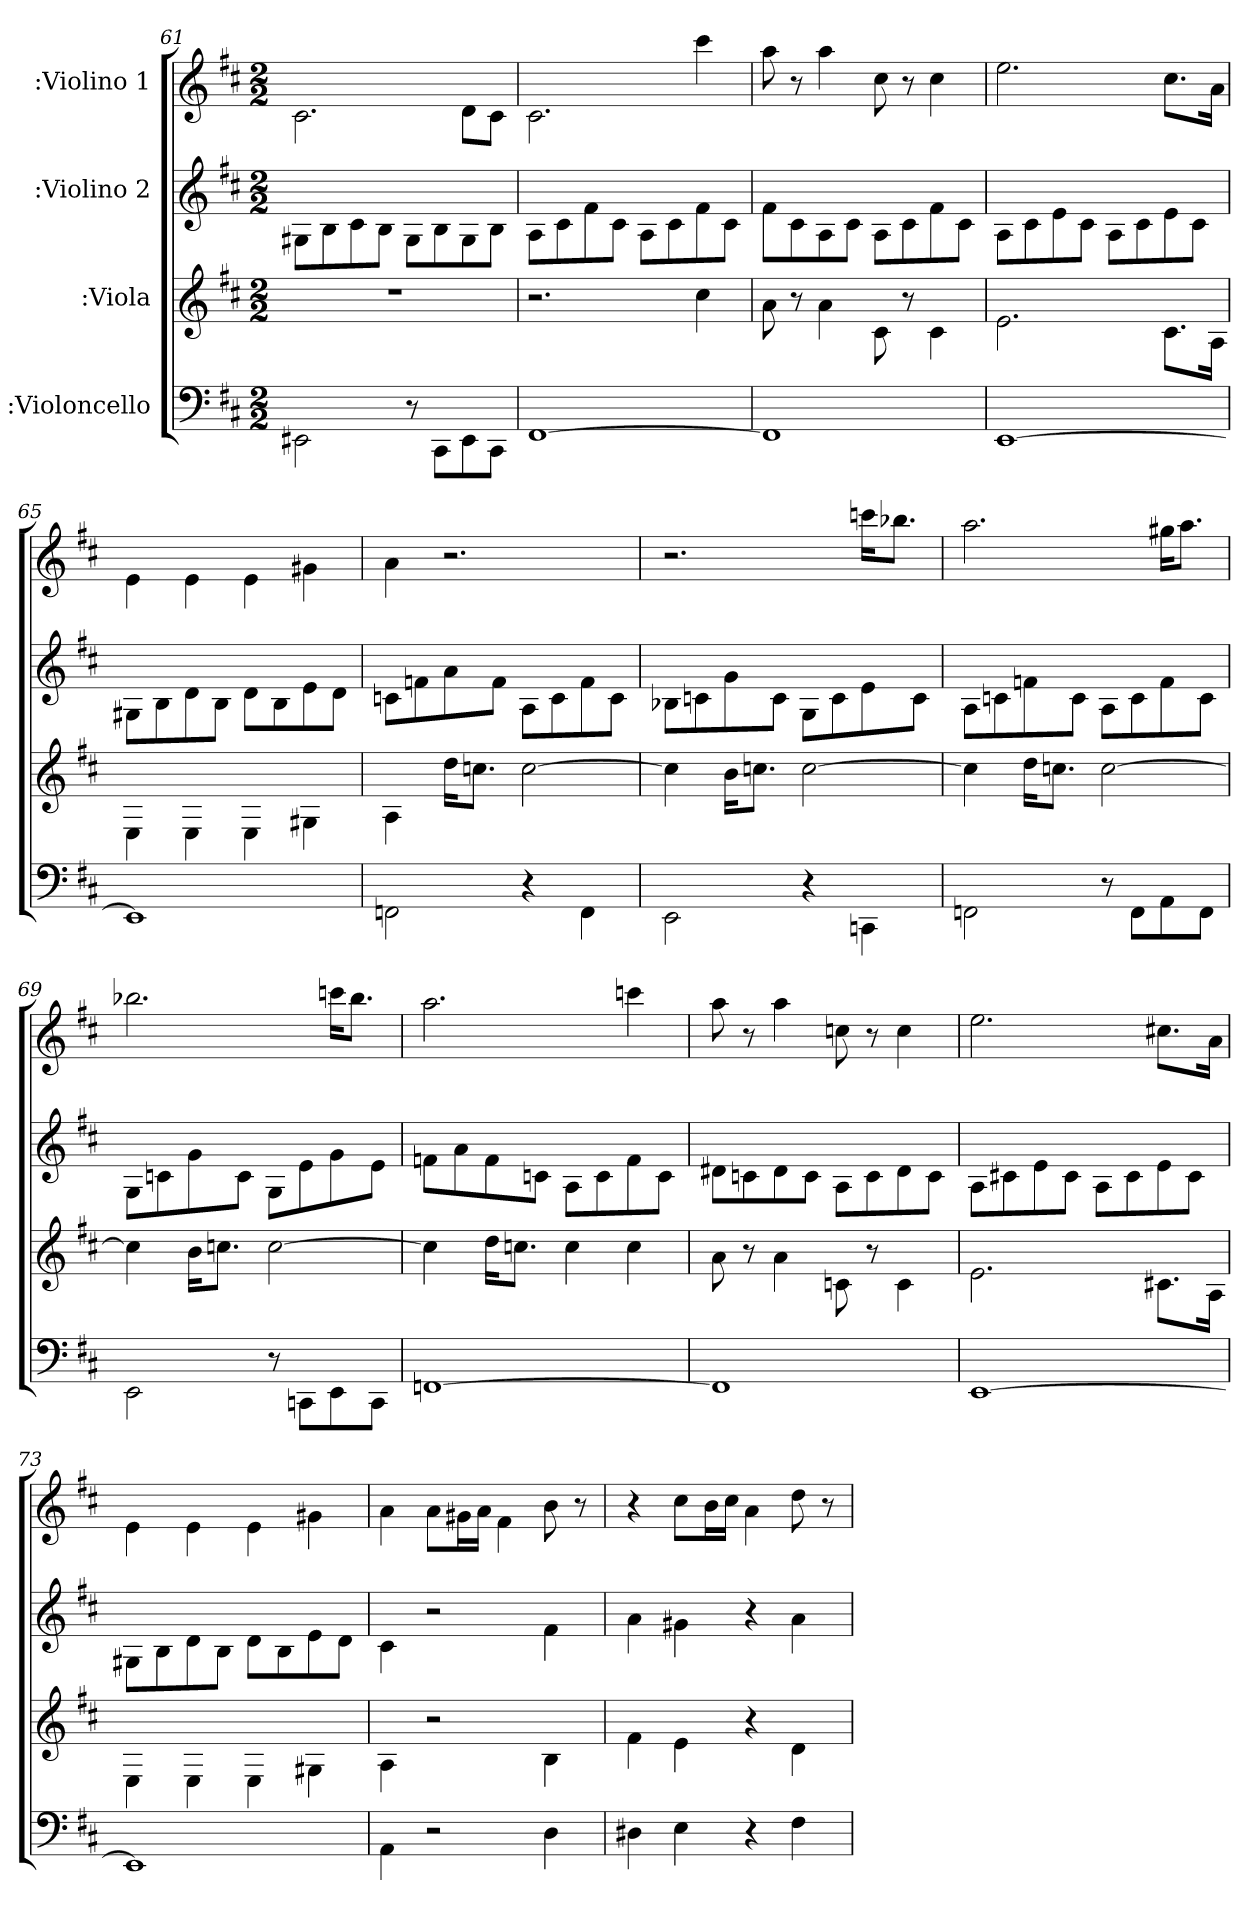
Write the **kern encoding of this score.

**kern	**kern	**kern	**kern
*part4	*part3	*part2	*part1
*staff4	*staff3	*staff2	*staff1
*I":Violoncello	*I":Viola	*I":Violino 2	*I":Violino 1
*k[f#c#]	*k[f#c#]	*k[f#c#]	*k[f#c#]
*D:	*D:	*D:	*D:
*M2/2	*M2/2	*M2/2	*M2/2
=61	=61	=61	=61
2EE#X\	1r	8G#X\L	2.c#\
.	.	8B\	.
.	.	8c#\	.
.	.	8B\J	.
8r	.	8G#\L	.
8CC#\L	.	8B\	.
8EE#\	.	8G#\	8d\L
8CC#\J	.	8B\J	8c#\J
=62	=62	=62	=62
[1FF#\	2.r	8A\L	2.c#\
.	.	8c#\	.
.	.	8f#\	.
.	.	8c#\J	.
.	.	8A\L	.
.	.	8c#\	.
.	4cc#\	8f#\	4ccc#\
.	.	8c#\J	.
=63	=63	=63	=63
1FF#\]	8a\	8f#\L	8aa\
.	8r	8c#\	8r
.	4a\	8A\	4aa\
.	.	8c#\J	.
.	8c#\	8A\L	8cc#\
.	8r	8c#\	8r
.	4c#\	8f#\	4cc#\
.	.	8c#\J	.
=64	=64	=64	=64
[1EE\	2.e\	8A\L	2.ee\
.	.	8c#\	.
.	.	8e\	.
.	.	8c#\J	.
.	.	8A\L	.
.	.	8c#\	.
.	8.c#\L	8e\	8.cc#\L
.	.	8c#\J	.
.	16A\Jk	.	16a\Jk
=65	=65	=65	=65
1EE\]	4E\	8G#X\L	4e\
.	.	8B\	.
.	4E\	8d\	4e\
.	.	8B\J	.
.	4E\	8d\L	4e\
.	.	8B\	.
.	4G#X\	8e\	4g#X\
.	.	8d\J	.
=66	=66	=66	=66
2FFn\	4A\	8cn\L	4a\
.	.	8fn\	.
.	16dd\KL	8a\	2.r
.	8.ccn\J	.	.
.	.	8f\J	.
4r	[2cc\	8A\L	.
.	.	8c\	.
4FF\	.	8f\	.
.	.	8c\J	.
=67	=67	=67	=67
2EE\	4ccn\]	8B-X\L	2.r
.	.	8cn\	.
.	16b\KL	8g\	.
.	8.cc\J	.	.
.	.	8c\J	.
4r	[2cc\	8G\L	.
.	.	8c\	.
4CCn\	.	8e\	16cccn\KL
.	.	.	8.bb-X\J
.	.	8c\J	.
=68	=68	=68	=68
2FFn\	4ccn\]	8A\L	2.aa\
.	.	8cn\	.
.	16dd\KL	8fn\	.
.	8.cc\J	.	.
.	.	8c\J	.
8r	[2cc\	8A\L	.
8FF\L	.	8c\	.
8AA\	.	8f\	16gg#X\KL
.	.	.	8.aa\J
8FF\J	.	8c\J	.
=69	=69	=69	=69
2EE\	4ccn\]	8G\L	2.bb-X\
.	.	8cn\	.
.	16b\KL	8g\	.
.	8.cc\J	.	.
.	.	8c\J	.
8r	[2cc\	8G\L	.
8CCn\L	.	8e\	.
8EE\	.	8g\	16cccn\KL
.	.	.	8.bb-\J
8CC\J	.	8e\J	.
=70	=70	=70	=70
[1FFn\	4ccn\]	8fn\L	2.aa\
.	.	8a\	.
.	16dd\KL	8f\	.
.	8.cc\J	.	.
.	.	8cn\J	.
.	4cc\	8A\L	.
.	.	8c\	.
.	4cc\	8f\	4cccn\
.	.	8c\J	.
=71	=71	=71	=71
1FFn\]	8a\	8d#X\L	8aa\
.	8r	8cn\	8r
.	4a\	8d#\	4aa\
.	.	8c\J	.
.	8cn\	8A\L	8ccn\
.	8r	8c\	8r
.	4c\	8d#\	4cc\
.	.	8c\J	.
=72	=72	=72	=72
[1EE\	2.e\	8A\L	2.ee\
.	.	8c#X\	.
.	.	8e\	.
.	.	8c#\J	.
.	.	8A\L	.
.	.	8c#\	.
.	8.c#X\L	8e\	8.cc#X\L
.	.	8c#\J	.
.	16A\Jk	.	16a\Jk
=73	=73	=73	=73
1EE\]	4E\	8G#X\L	4e\
.	.	8B\	.
.	4E\	8d\	4e\
.	.	8B\J	.
.	4E\	8d\L	4e\
.	.	8B\	.
.	4G#X\	8e\	4g#X\
.	.	8d\J	.
=74	=74	=74	=74
4AA\	4A\	4c#\	4a\
2r	2r	2r	8a\L
.	.	.	16g#X\L
.	.	.	16a\JJ
.	.	.	4f#\
4D\	4B\	4f#\	8b\
.	.	.	8r
=75	=75	=75	=75
4D#X\	4f#\	4a\	4r
4E\	4e\	4g#X\	8cc#\L
.	.	.	16b\L
.	.	.	16cc#\JJ
4r	4r	4r	4a\
4F#\	4d\	4a\	8dd\
.	.	.	8r
=	=	=	=
*-	*-	*-	*-
